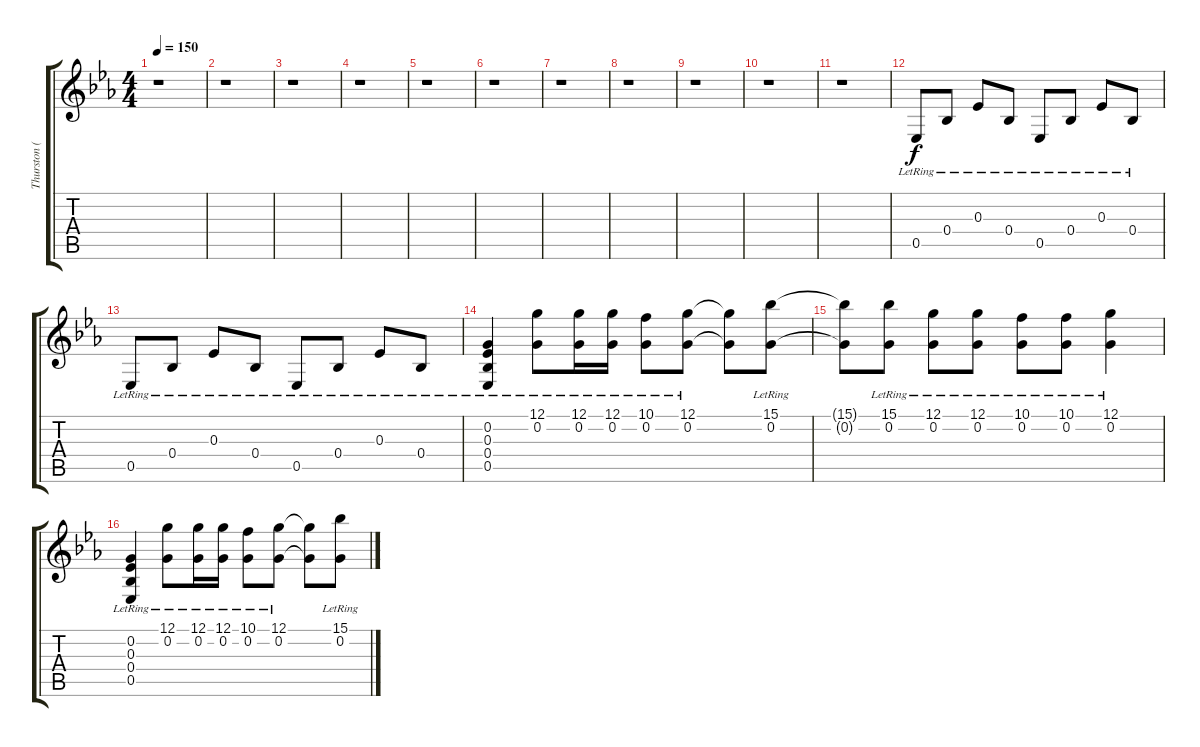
\track ("Thurston (clean)" "Thurston (") {instrument electricguitarjazz}
\staff {score tabs}
\tuning (G3 G3 Eb3 Bb2 Eb2 D2) {hide}
\ts (4 4)
\tempo 150
\clef g2
\ks eb
r.1{dy ff} |
r.1 |
r.1 |
r.1 |
r.1 |
r.1 |
r.1 |
r.1 |
r.1 |
r.1 |
r.1 |
0.5{lr}.8{dy f} 0.4{lr}.8 0.3{lr}.8 0.4{lr}.8 0.5{lr}.8 0.4{lr}.8 0.3{lr}.8 0.4{lr}.8 |
0.5{lr}.8 0.4{lr}.8 0.3{lr}.8 0.4{lr}.8 0.5{lr}.8 0.4{lr}.8 0.3{lr}.8 0.4{lr}.8 |
(0.2 0.3 0.4{lr} 0.5{lr}).4 (12.1{lr} 0.2{lr}).8 (12.1{lr} 0.2{lr}).16 (12.1{lr} 0.2{lr}).16 (10.1{lr} 0.2{lr}).8 (12.1{lr} 0.2{lr}).8 (12.1{t} 0.2{t}).8 (15.1{lr} 0.2{lr}).8 |
(15.1{t} 0.2{t}).8 (15.1 0.2{lr}).8 (12.1 0.2{lr}).8 (12.1 0.2{lr}).8 (10.1 0.2{lr}).8 (10.1{lr} 0.2).8 (12.1{lr} 0.2).4 |
(0.2 0.3 0.4{lr} 0.5{lr}).4 (12.1{lr} 0.2{lr}).8 (12.1{lr} 0.2{lr}).16 (12.1{lr} 0.2{lr}).16 (10.1{lr} 0.2{lr}).8 (12.1{lr} 0.2{lr}).8 (12.1{t} 0.2{t}).8 (15.1{lr} 0.2{lr}).8
